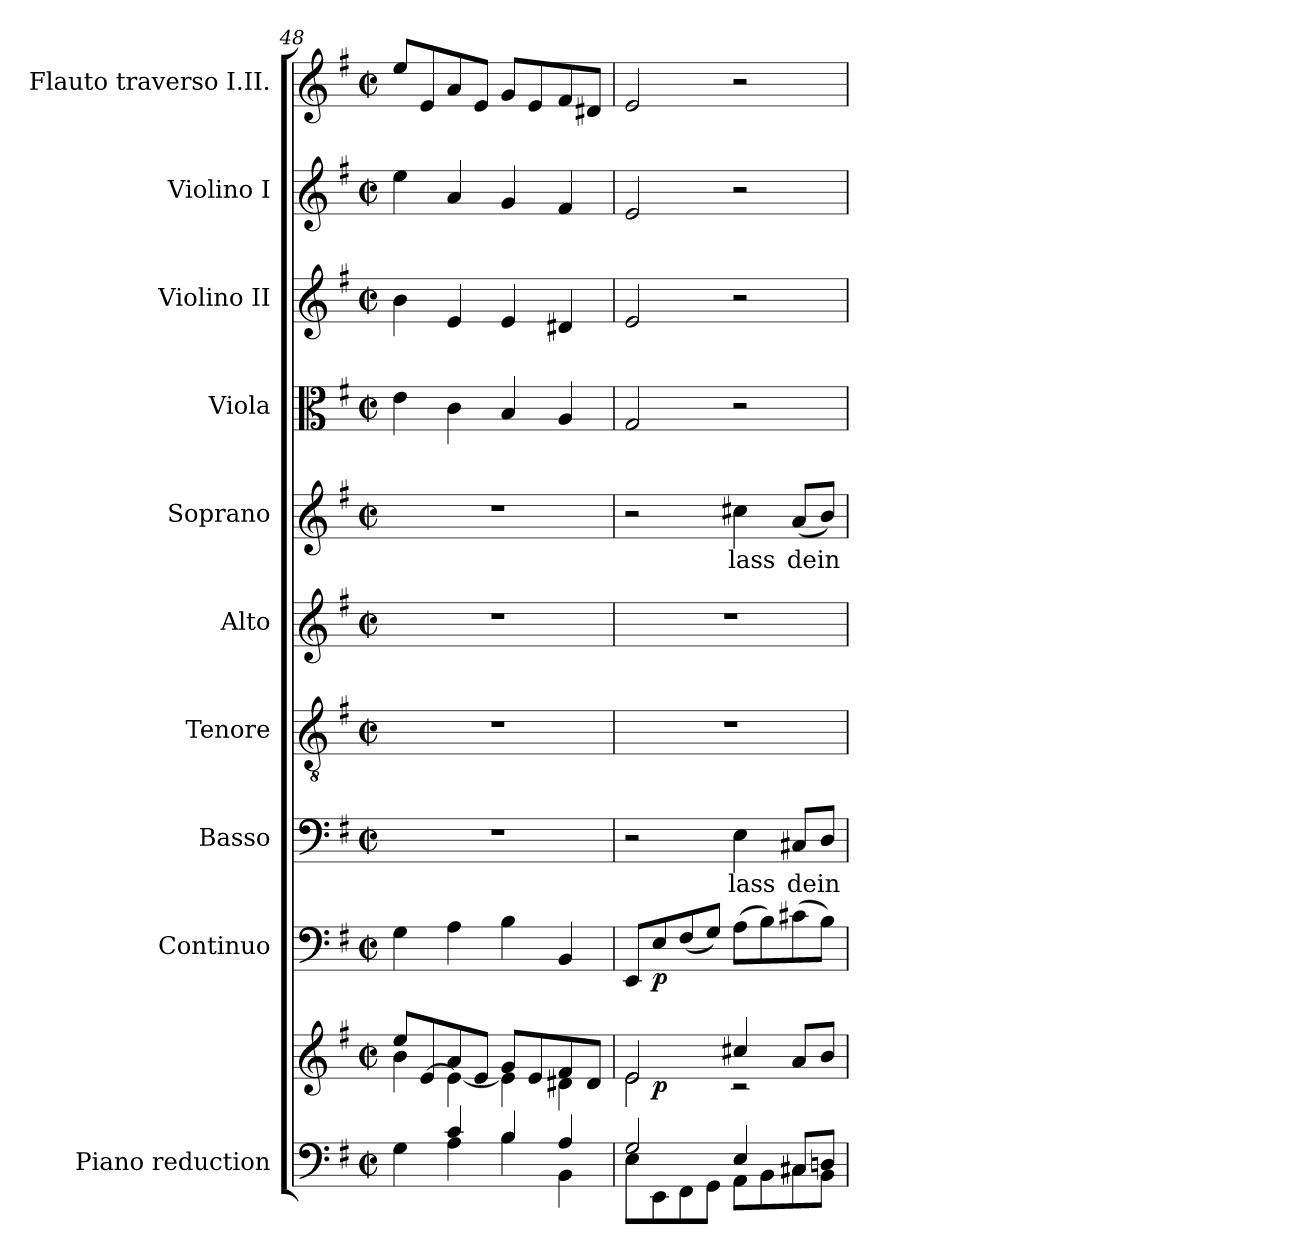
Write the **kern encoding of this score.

**kern	**kern	**dynam	**kern	**dynam	**kern	**text	**kern	**kern	**kern	**text	**kern	**kern	**kern	**kern
*part10	*part10	*part10	*part9	*part9	*part8	*part8	*part7	*part6	*part5	*part5	*part4	*part3	*part2	*part1
*staff11	*staff10	*staff10/11	*staff9	*staff9	*staff8	*staff8	*staff7	*staff6	*staff5	*staff5	*staff4	*staff3	*staff2	*staff1
*I"Piano reduction	*	*	*I"Continuo	*	*I"Basso	*	*I"Tenore	*I"Alto	*I"Soprano	*	*I"Viola	*I"Violino II	*I"Violino I	*I"Flauto traverso I.II.
*I'Pno	*	*	*	*	*	*	*	*	*	*	*I'Vla	*I'Vln	*I'Vln	*I'Fl
*clefF4	*clefG2	*	*clefF4	*	*clefF4	*	*clefGv2	*clefG2	*clefG2	*	*clefC3	*clefG2	*clefG2	*clefG2
*k[f#]	*k[f#]	*	*k[f#]	*	*k[f#]	*	*k[f#]	*k[f#]	*k[f#]	*	*k[f#]	*k[f#]	*k[f#]	*k[f#]
*M2/2	*M2/2	*	*M2/2	*	*M2/2	*	*M2/2	*M2/2	*M2/2	*	*M2/2	*M2/2	*M2/2	*M2/2
*met(c|)	*met(c|)	*	*met(c|)	*	*met(c|)	*	*met(c|)	*met(c|)	*met(c|)	*	*met(c|)	*met(c|)	*met(c|)	*met(c|)
=48	=48	=48	=48	=48	=48	=48	=48	=48	=48	=48	=48	=48	=48	=48
*^	*^	*	*	*	*	*	*	*	*	*	*	*	*	*
4ryy	4G\	8ee/L	4b\	.	4G\	.	1r	.	1r	1r	1r	.	4e\	4b\	4ee\	8ee/L
.	.	[<8e/	.	.	.	.	.	.	.	.	.	.	.	.	.	8e/
4c/	4A\	8a/	4e\_	.	4A\	.	.	.	.	.	.	.	4c\	4e/	4a/	8a/
.	.	8e/J	.	.	.	.	.	.	.	.	.	.	.	.	.	8e/J
4B/	4B\	8g/L	4e\]	.	4B\	.	.	.	.	.	.	.	4B/	4e/	4g/	8g/L
.	.	8e/	.	.	.	.	.	.	.	.	.	.	.	.	.	8e/
4A/	4BB\	8f#/	4d#X\	.	4BB/	.	.	.	.	.	.	.	4A/	4d#X/	4f#/	8f#/
.	.	8d#/J	.	.	.	.	.	.	.	.	.	.	.	.	.	8d#X/J
=49	=49	=49	=49	=49	=49	=49	=49	=49	=49	=49	=49	=49	=49	=49	=49	=49
*	*	*	*^	*	*	*	*	*	*	*	*	*	*	*	*	*
2G/	8E\L	2e/	2e\	8ryy	.	8EE/L	.	2r	.	1r	1r	2r	.	2G/	2e/	2e/	2e/
!	!	!	!	!	!LO:DY:b	!	!LO:DY:b	!	!	!	!	!	!	!	!	!	!
.	8EE\	.	.	2..ryy	p	8E/	p	.	.	.	.	.	.	.	.	.	.
.	8FF#\	.	.	.	.	(8F#/	.	.	.	.	.	.	.	.	.	.	.
.	8GG\J	.	.	.	.	8G/J)	.	.	.	.	.	.	.	.	.	.	.
!	!	!	!	!	!	!	!	!	!LO:LY:b	!	!	!	!LO:LY:b	!	!	!	!
4E/	8AA\L	4cc#X/	2r	.	.	(8A\L	.	4E\	lass	.	.	4cc#X\	lass	2r	2r	2r	2r
.	8BB\	.	.	.	.	8B\)	.	.	.	.	.	.	.	.	.	.	.
!	!	!	!	!	!	!	!	!	!LO:LY:b	!	!	!	!LO:LY:b	!	!	!	!
8C#X/L	8C#\	8a/L	.	.	.	(8c#X\	.	8C#X/L	dein	.	.	(8a/L	dein	.	.	.	.
8Dn/J	8BB\J	8b/J	.	.	.	8B\J)	.	8D/J	.	.	.	8b/J)	.	.	.	.	.
*v	*v	*	*	*	*	*	*	*	*	*	*	*	*	*	*	*	*
*	*v	*v	*v	*	*	*	*	*	*	*	*	*	*	*	*	*
=	=	=	=	=	=	=	=	=	=	=	=	=	=	=
*-	*-	*-	*-	*-	*-	*-	*-	*-	*-	*-	*-	*-	*-	*-
